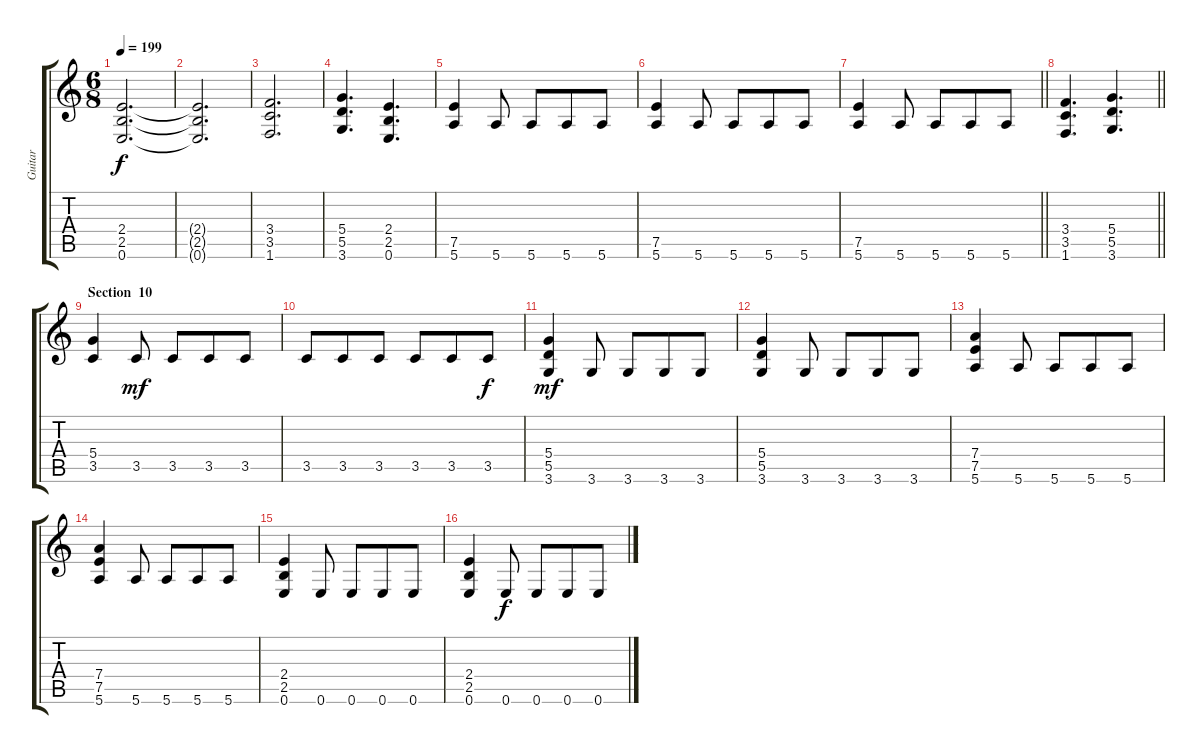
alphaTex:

\track ("Guitar" "Guitar") {instrument overdrivenguitar}
\staff {score tabs}
\tuning (E4 B3 G3 D3 A2 E2) {hide}
\ts (6 8)
\tempo 199
\clef g2
\ks c
(2.4 2.5 0.6).2{d dy f} |
(2.4{t} 2.5{t} 0.6{t}).2{d} |
(3.4 3.5 1.6).2{d} |
(5.4 5.5 3.6).4{d} (2.4 2.5 0.6).4{d} |
(7.5 5.6).4 5.6.8 5.6.8 5.6.8 5.6.8 |
(7.5 5.6).4 5.6.8 5.6.8 5.6.8 5.6.8 |
\barLineRight lightlight
(7.5 5.6).4 5.6.8 5.6.8 5.6.8 5.6.8 |
\barLineRight lightlight
(3.4 3.5 1.6).4{d} (5.4 5.5 3.6).4{d} |
\section ("" "Section  10")
(5.4 3.5).4 3.5.8{dy mf} 3.5.8 3.5.8 3.5.8 |
3.5.8 3.5.8 3.5.8 3.5.8 3.5.8 3.5.8{dy f} |
(5.4 5.5 3.6).4{dy mf} 3.6.8 3.6.8 3.6.8 3.6.8 |
(5.4 5.5 3.6).4 3.6.8 3.6.8 3.6.8 3.6.8 |
(7.4 7.5 5.6).4 5.6.8 5.6.8 5.6.8 5.6.8 |
(7.4 7.5 5.6).4 5.6.8 5.6.8 5.6.8 5.6.8 |
(2.4 2.5 0.6).4 0.6.8 0.6.8 0.6.8 0.6.8 |
(2.4 2.5 0.6).4 0.6.8{dy f} 0.6.8 0.6.8 0.6.8
